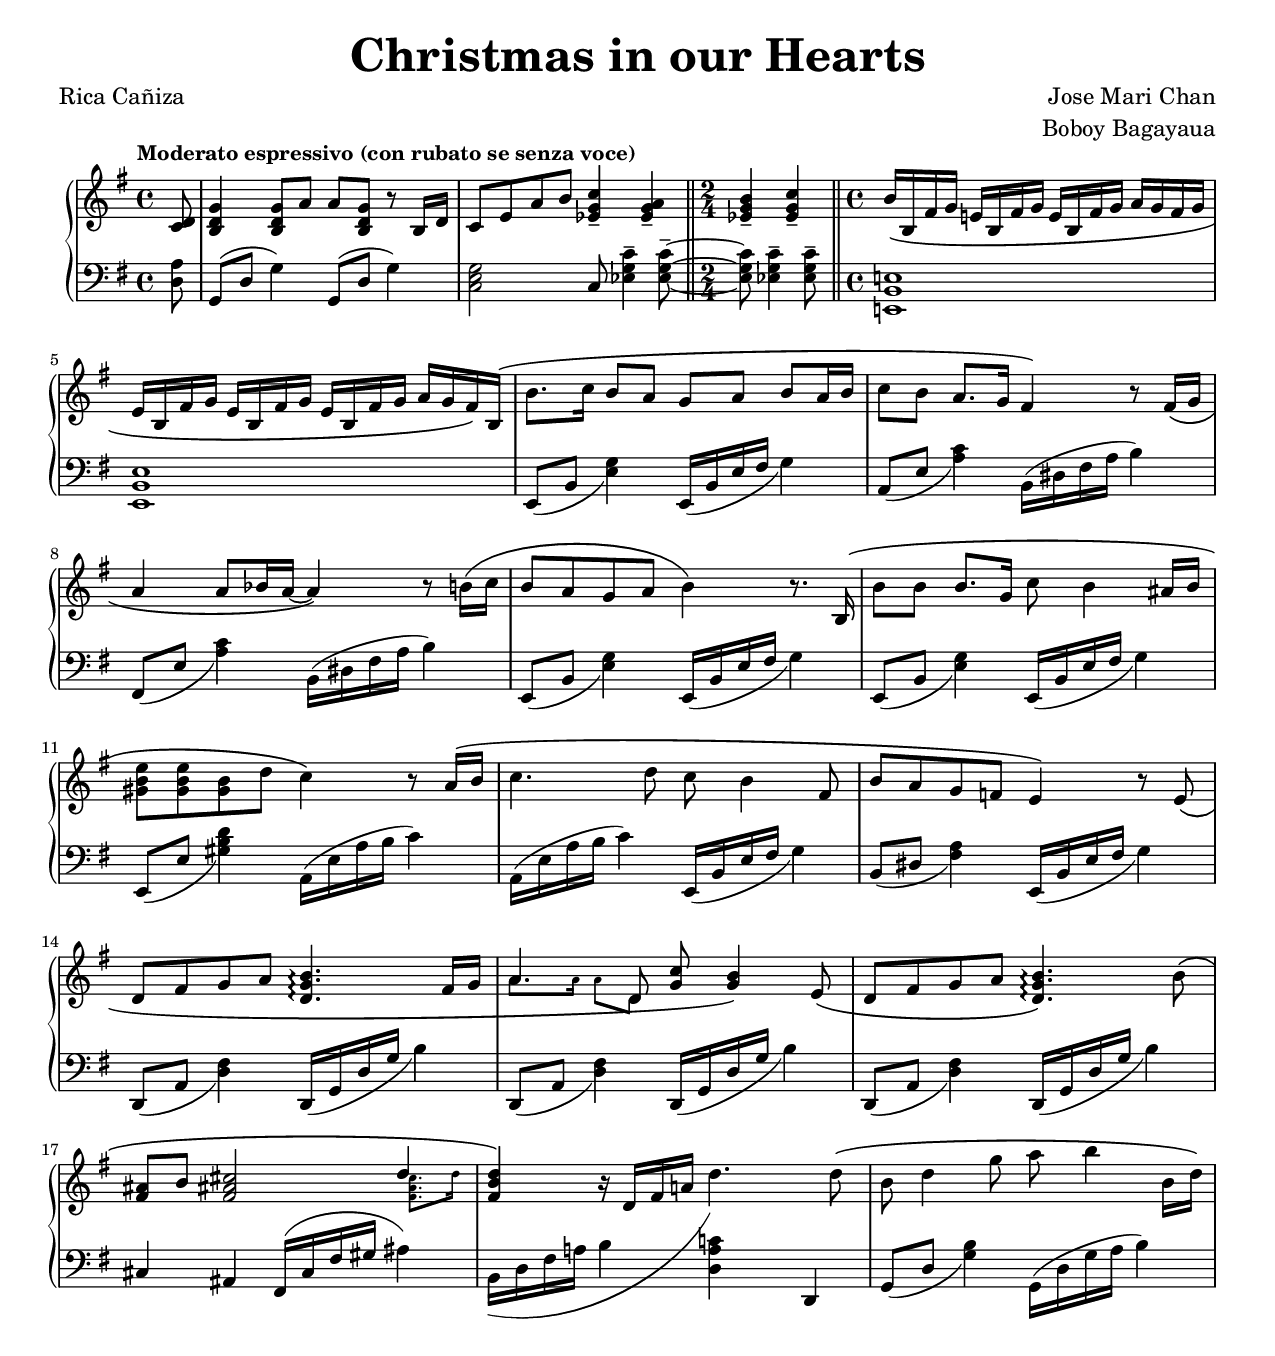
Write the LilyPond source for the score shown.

\version "2.22.0"
#(set-global-staff-size 17.82)

% the right-hand part
right = {
    \clef treble
    \key g \major
    \time 4/4
    \tempo "Moderato espressivo (con rubato se senza voce)"

    <<
        \new Voice = "melody" { \oneVoice
            \relative c' {
                \partial 8
                <c d>8 |
                <b d g>4 <b d g>8 a' a <b, d g> r8 b16 d |
                c8 e a b <c g ees>4-- <a g ees>-- |
                \time 2/4 \bar "||"
                <b g ees>4-- <c g ees>4-- |
                \time 4/4 \bar "||"
                b16\( b, fis' g e! b fis' g e b fis' g a g fis g | \break
            % 5
                e16 b fis' g e b fis' g e b fis' g a g fis\) b,\( |
                b'8. c16 b8 a g a b a16 b |
                c8 b a8. g16 fis4\) r8 fis16\( g | \break
                a4 a8 bes16 a16~ a4\) r8 b16\( c |
                b8 a g a b4\) r8. b,16\( |
            % 10
                b'8 b b8. g16 c8 b4 ais16 b | \break
                <e b gis>8 <e b gis>8 <b gis>8 d c4\) r8 a16\( b |
                c4. d8 c8 b4 fis8 |
                b8 a g f e4\) r8 e8\( | \break
                d8 fis g a <b g d>4.\arpeggio fis16 g |
            % 15
                a4. d,8 <g c>8 <g b>4\) e8\( |
                d8 fis g a <b g d>4.\arpeggio\) b8\( | \break
                <fis ais>8 b <fis ais! cis>2 \voiceOne d'4 \oneVoice |
                <d b fis>4\) r16 d,16 fis a! d4. d8\( |
                b8 d4 g8 a b4 b,16 d\) |
            }
        }
        \new Voice = extra { \voiceTwo
            \partial 8 s8 |
            s1 * 2
            \time 2/4 
            s2
            \time 4/4
            s1 * 2
            s1 * 8
            s1
            % 15
            \magnifyMusic 0.63 {
                a'8. a'16  a'8  d'8 s2
            }
            s1 * 1
            % 17
            \magnifyMusic 0.63 {
                s2. <fis' ais' cis''>8. d''16 |
            }
            \hide NoteHead \hide Stem \hide Beam \hide Flag
            \once \override Slur.control-points = #'(
                (0 . -5)
                (10 . -7)
                (21 . 0)
                (24 . 6)
            )
            \change Staff = "left"
            b,16( d fis a b
            \change Staff = "right"
            d' fis' a' d'')
        }
    >>
}

% the left-hand part
left = {
    \clef bass
    \key g \major
    \time 4/4

    \relative c {
        \partial 8
        <d a'>8 |
        g,8( d' g4) g,8( d' g4) |
        <c, e g>2 c8 <ees g c>4-- <ees g c>8--~ |
        \time 2/4
        <ees g c>8 <ees g c>4-- <ees g c>8-- |
        \time 4/4
        <e,! b' e!>1 |
    % 5
        <e b' e>1 |
        e8_( b' <e g>4) e,16_( b' e fis g4) |
        a,8_( e' <a c>4) b,16^( dis fis a b4) |
        fis,8_( e' <a c>4) b,16^( dis fis a b4) |
        e,,8_( b' <e g>4) e,16_( b' e fis g4) |
    % 10
        e,8_( b' <e g>4) e,16_( b' e fis g4) |
        e,8_( e' <gis b d>4) a,16^( e' a b c4) |
        a,16^( e' a b c4) e,,16_( b' e fis g4) |
        b,8_( dis <fis a>4) e,16_( b' e fis g4) |
        d,8_( a' <d fis>4) d,16_( g d' g b4) |
        d,,8_( a' <d fis>4) d,16_( g d' g b4) |
        d,,8_( a' <d fis>4) d,16_( g d' g b4) |
        cis,4 ais fis16^( cis' fis gis ais4) |
        b,16 d fis a! b4 <d, a' c!> d, |
        g8_( d' <g b>4) g,16^( d' g a b4) |
    }
}

\book {
    \paper {
        #(set-paper-size "letter")
        indent = 0.3\cm
    }
    \header {
        title = \markup { \fontsize #3 "Christmas in our Hearts"}
        composer = \markup { \fontsize #1 "Jose Mari Chan"}
        arranger = \markup { \fontsize #1 "Boboy Bagayaua"}
        poet = \markup { \fontsize #1 "Rica Cañiza"}
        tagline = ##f
    }
    \score {
        \layout {}
        \new PianoStaff <<
            \new Staff = "right" \right
            \new Staff = "left" \left
        >>
    }
}